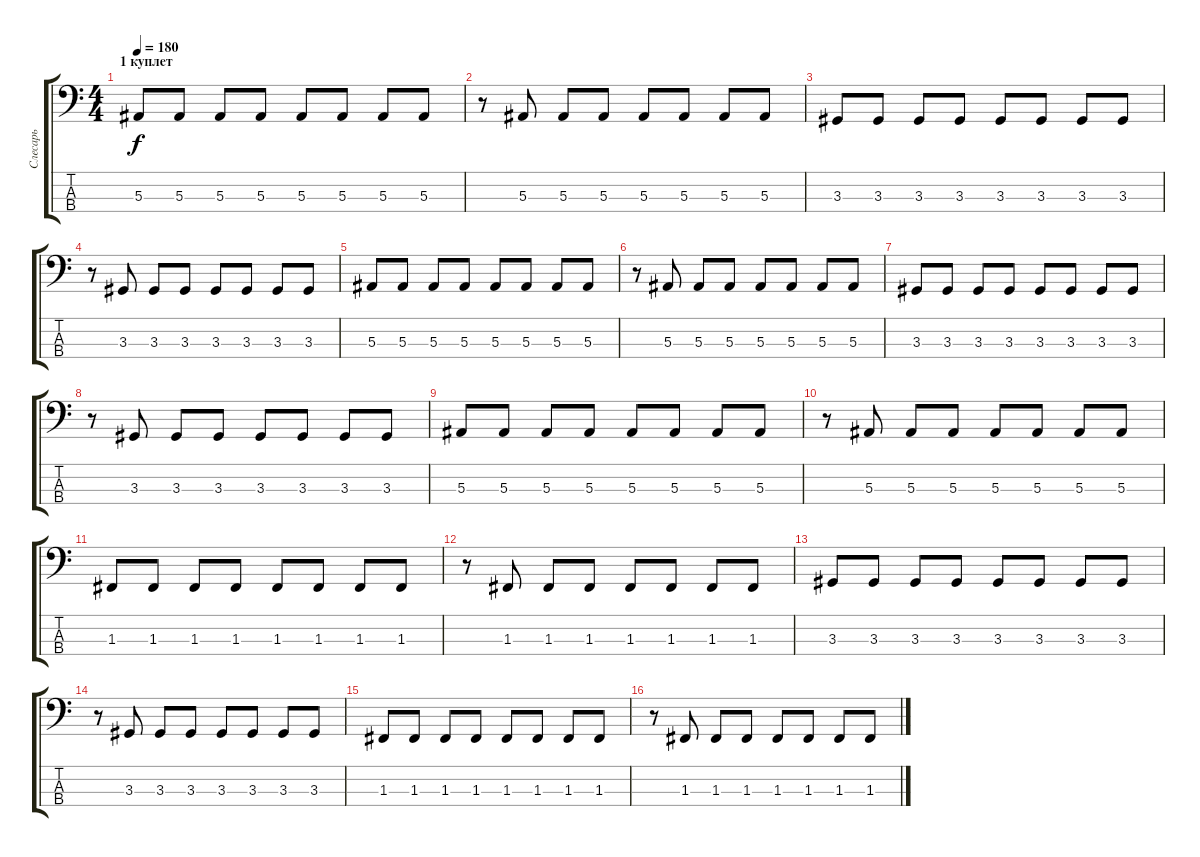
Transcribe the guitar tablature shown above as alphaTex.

\track ("Слесарь" "Слесарь") {instrument electricbassfinger}
\staff {score tabs}
\tuning (Eb2 Bb1 F1 Bb0) {hide}
\ts (4 4)
\section ("" "1 куплет")
\tempo 180
\clef f4
\ks c
5.3.8{dy f} 5.3.8 5.3.8 5.3.8 5.3.8 5.3.8 5.3.8 5.3.8 |
r.8 5.3.8 5.3.8 5.3.8 5.3.8 5.3.8 5.3.8 5.3.8 |
3.3.8 3.3.8 3.3.8 3.3.8 3.3.8 3.3.8 3.3.8 3.3.8 |
r.8 3.3.8 3.3.8 3.3.8 3.3.8 3.3.8 3.3.8 3.3.8 |
5.3.8 5.3.8 5.3.8 5.3.8 5.3.8 5.3.8 5.3.8 5.3.8 |
r.8 5.3.8 5.3.8 5.3.8 5.3.8 5.3.8 5.3.8 5.3.8 |
3.3.8 3.3.8 3.3.8 3.3.8 3.3.8 3.3.8 3.3.8 3.3.8 |
r.8 3.3.8 3.3.8 3.3.8 3.3.8 3.3.8 3.3.8 3.3.8 |
5.3.8 5.3.8 5.3.8 5.3.8 5.3.8 5.3.8 5.3.8 5.3.8 |
r.8 5.3.8 5.3.8 5.3.8 5.3.8 5.3.8 5.3.8 5.3.8 |
1.3.8 1.3.8 1.3.8 1.3.8 1.3.8 1.3.8 1.3.8 1.3.8 |
r.8 1.3.8 1.3.8 1.3.8 1.3.8 1.3.8 1.3.8 1.3.8 |
3.3.8 3.3.8 3.3.8 3.3.8 3.3.8 3.3.8 3.3.8 3.3.8 |
r.8 3.3.8 3.3.8 3.3.8 3.3.8 3.3.8 3.3.8 3.3.8 |
1.3.8 1.3.8 1.3.8 1.3.8 1.3.8 1.3.8 1.3.8 1.3.8 |
r.8 1.3.8 1.3.8 1.3.8 1.3.8 1.3.8 1.3.8 1.3.8
